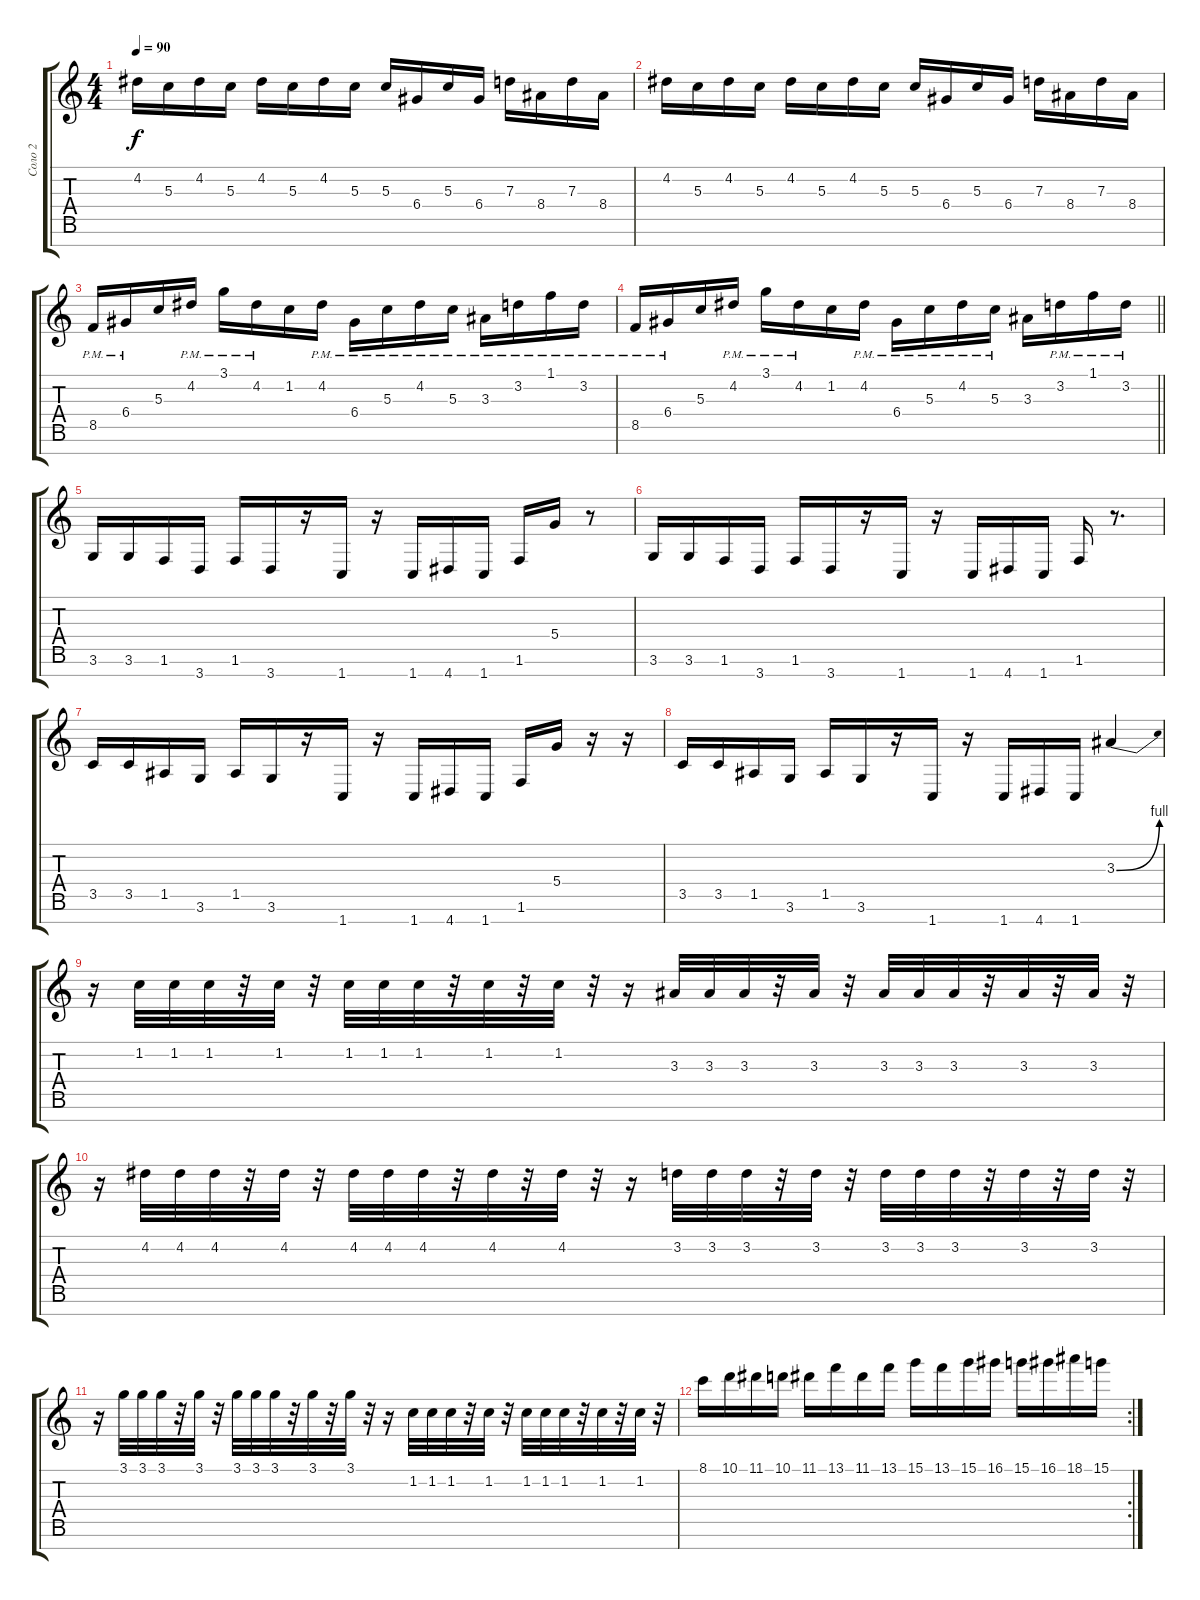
\track ("Соло 2" "Соло 2") {instrument distortionguitar}
\staff {score tabs}
\tuning (E4 B3 G3 D3 A2 E2 B1) {hide}
\ts (4 4)
\tempo 90
\clef g2
\ks c
4.2.16{dy f} 5.3.16 4.2.16 5.3.16 4.2.16 5.3.16 4.2.16 5.3.16 5.3.16 6.4.16 5.3.16 6.4.16 7.3.16 8.4.16 7.3.16 8.4.16 |
4.2.16 5.3.16 4.2.16 5.3.16 4.2.16 5.3.16 4.2.16 5.3.16 5.3.16 6.4.16 5.3.16 6.4.16 7.3.16 8.4.16 7.3.16 8.4.16 |
8.5{pm}.16 6.4{pm}.16 5.3.16 4.2{pm}.16 3.1{pm}.16 4.2{pm}.16 1.2.16 4.2{pm}.16 6.4{pm}.16 5.3{pm}.16 4.2{pm}.16 5.3{pm}.16 3.3{pm}.16 3.2{pm}.16 1.1{pm}.16 3.2{pm}.16 |
\barLineRight lightlight
8.5{pm}.16 6.4{pm}.16 5.3.16 4.2{pm}.16 3.1{pm}.16 4.2{pm}.16 1.2.16 4.2{pm}.16 6.4{pm}.16 5.3{pm}.16 4.2{pm}.16 5.3{pm}.16 3.3.16 3.2{pm}.16 1.1{pm}.16 3.2{pm}.16 |
3.6.16 3.6.16 1.6.16 3.7.16 1.6.16 3.7.16 r.16 1.7.16 r.16 1.7.16 4.7.16 1.7.16 1.6.16 5.4.16 r.8 |
3.6.16 3.6.16 1.6.16 3.7.16 1.6.16 3.7.16 r.16 1.7.16 r.16 1.7.16 4.7.16 1.7.16 1.6.16 r.8{d} |
3.5.16 3.5.16 1.5.16 3.6.16 1.5.16 3.6.16 r.16 1.7.16 r.16 1.7.16 4.7.16 1.7.16 1.6.16 5.4.16 r.16 r.16 |
3.5.16 3.5.16 1.5.16 3.6.16 1.5.16 3.6.16 r.16 1.7.16 r.16 1.7.16 4.7.16 1.7.16 3.3{be (bend 0 0 60 4)}.4 |
r.16 1.2.32 1.2.32 1.2.32 r.32 1.2.32 r.32 1.2.32 1.2.32 1.2.32 r.32 1.2.32 r.32 1.2.32 r.32 r.16 3.3.32 3.3.32 3.3.32 r.32 3.3.32 r.32 3.3.32 3.3.32 3.3.32 r.32 3.3.32 r.32 3.3.32 r.32 |
r.16 4.2.32 4.2.32 4.2.32 r.32 4.2.32 r.32 4.2.32 4.2.32 4.2.32 r.32 4.2.32 r.32 4.2.32 r.32 r.16 3.2.32 3.2.32 3.2.32 r.32 3.2.32 r.32 3.2.32 3.2.32 3.2.32 r.32 3.2.32 r.32 3.2.32 r.32 |
r.16 3.1.32 3.1.32 3.1.32 r.32 3.1.32 r.32 3.1.32 3.1.32 3.1.32 r.32 3.1.32 r.32 3.1.32 r.32 r.16 1.2.32 1.2.32 1.2.32 r.32 1.2.32 r.32 1.2.32 1.2.32 1.2.32 r.32 1.2.32 r.32 1.2.32 r.32 |
\rc 2
8.1.16 10.1.16 11.1.16 10.1.16 11.1.16 13.1.16 11.1.16 13.1.16 15.1.16 13.1.16 15.1.16 16.1.16 15.1.16 16.1.16 18.1.16 15.1.16
